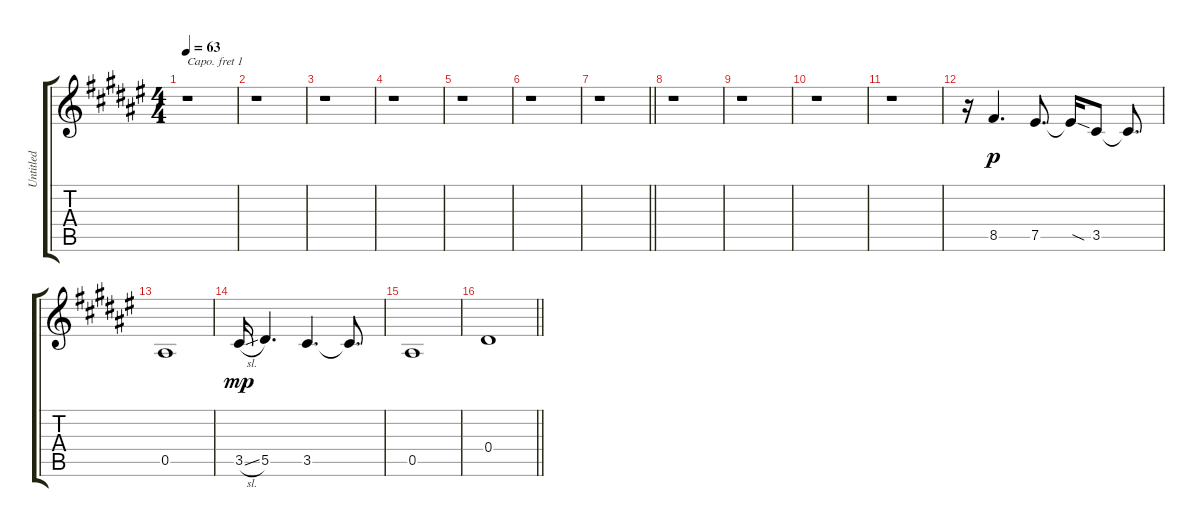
\track ("Untitled" "Untitled") {instrument electricguitarjazz}
\staff {score tabs}
\capo 1
\tuning (E4 B3 G3 D3 A2 E2) {hide}
\ts (4 4)
\tempo 63
\clef g2
\ks f#
r.1{dy p instrument electricguitarjazz} |
\ks d#minor
r.1 |
r.1 |
\ks f#
r.1 |
\ks d#minor
r.1 |
\ks f#
r.1 |
\barLineRight lightlight
\ks d#minor
r.1 |
\ks f#
r.1 |
\ks d#minor
r.1 |
\ks f#
r.1 |
\ks d#minor
r.1 |
\ks f#
r.16 8.5.4{d} 7.5.8{d} 7.5{sod t}.16 3.5.8 3.5{t}.8{d} |
\ks d#minor
0.5.1 |
\ks f#
3.5{sl}.16{dy mp} 5.5.4{d} 3.5.4{d} 3.5{t}.8{d} |
\ks d#minor
0.5.1 |
\barLineRight lightlight
0.4.1
